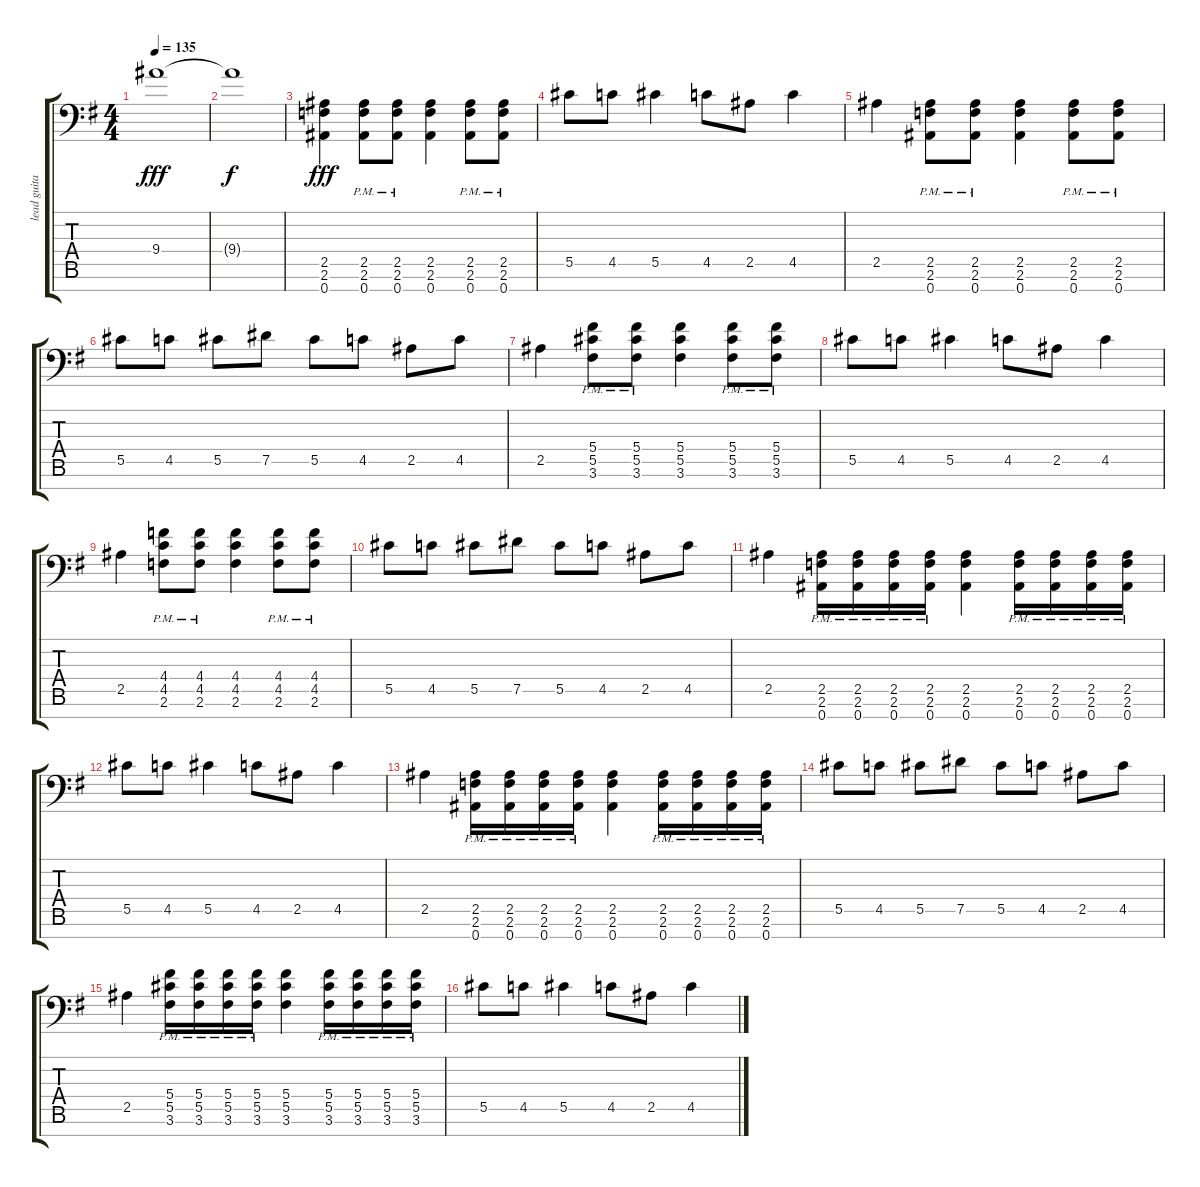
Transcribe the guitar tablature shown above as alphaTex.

\track ("lead guitar" "lead guita") {instrument distortionguitar}
\staff {score tabs}
\tuning (Eb4 Bb3 Gb3 Db3 Ab2 Eb2 Bb1) {hide}
\ts (4 4)
\tempo 135
\clef f4
\ks eminor
9.4.1{dy fff} |
9.4{t}.1{dy f} |
(2.5 2.6 0.7).4{dy fff} (2.5{pm} 2.6{pm} 0.7{pm}).8 (2.5{pm} 2.6{pm} 0.7{pm}).8 (2.5 2.6 0.7).4 (2.5{pm} 2.6{pm} 0.7{pm}).8 (2.5{pm} 2.6{pm} 0.7{pm}).8 |
5.5.8 4.5.8 5.5.4 4.5.8 2.5.8 4.5.4 |
2.5.4 (2.5{pm} 2.6{pm} 0.7{pm}).8 (2.5{pm} 2.6{pm} 0.7{pm}).8 (2.5 2.6 0.7).4 (2.5{pm} 2.6{pm} 0.7{pm}).8 (2.5{pm} 2.6{pm} 0.7{pm}).8 |
5.5.8 4.5.8 5.5.8 7.5.8 5.5.8 4.5.8 2.5.8 4.5.8 |
2.5.4 (5.4{pm} 5.5{pm} 3.6{pm}).8 (5.4{pm} 5.5{pm} 3.6{pm}).8 (5.4 5.5 3.6).4 (5.4{pm} 5.5{pm} 3.6{pm}).8 (5.4{pm} 5.5{pm} 3.6{pm}).8 |
5.5.8 4.5.8 5.5.4 4.5.8 2.5.8 4.5.4 |
2.5.4 (4.4{pm} 4.5{pm} 2.6{pm}).8 (4.4{pm} 4.5{pm} 2.6{pm}).8 (4.4 4.5 2.6).4 (4.4{pm} 4.5{pm} 2.6{pm}).8 (4.4{pm} 4.5{pm} 2.6{pm}).8 |
5.5.8 4.5.8 5.5.8 7.5.8 5.5.8 4.5.8 2.5.8 4.5.8 |
2.5.4 (2.5{pm} 2.6{pm} 0.7{pm}).16 (2.5{pm} 2.6{pm} 0.7{pm}).16 (2.5{pm} 2.6{pm} 0.7{pm}).16 (2.5{pm} 2.6{pm} 0.7{pm}).16 (2.5 2.6 0.7).4 (2.5{pm} 2.6{pm} 0.7{pm}).16 (2.5{pm} 2.6{pm} 0.7{pm}).16 (2.5{pm} 2.6{pm} 0.7{pm}).16 (2.5{pm} 2.6{pm} 0.7{pm}).16 |
5.5.8 4.5.8 5.5.4 4.5.8 2.5.8 4.5.4 |
2.5.4 (2.5{pm} 2.6{pm} 0.7{pm}).16 (2.5{pm} 2.6{pm} 0.7{pm}).16 (2.5{pm} 2.6{pm} 0.7{pm}).16 (2.5{pm} 2.6{pm} 0.7{pm}).16 (2.5 2.6 0.7).4 (2.5{pm} 2.6{pm} 0.7{pm}).16 (2.5{pm} 2.6{pm} 0.7{pm}).16 (2.5{pm} 2.6{pm} 0.7{pm}).16 (2.5{pm} 2.6{pm} 0.7{pm}).16 |
5.5.8 4.5.8 5.5.8 7.5.8 5.5.8 4.5.8 2.5.8 4.5.8 |
2.5.4 (5.4{pm} 5.5{pm} 3.6{pm}).16 (5.4{pm} 5.5{pm} 3.6{pm}).16 (5.4{pm} 5.5{pm} 3.6{pm}).16 (5.4{pm} 5.5{pm} 3.6{pm}).16 (5.4 5.5 3.6).4 (5.4{pm} 5.5{pm} 3.6{pm}).16 (5.4{pm} 5.5{pm} 3.6{pm}).16 (5.4{pm} 5.5{pm} 3.6{pm}).16 (5.4{pm} 5.5{pm} 3.6{pm}).16 |
5.5.8 4.5.8 5.5.4 4.5.8 2.5.8 4.5.4
